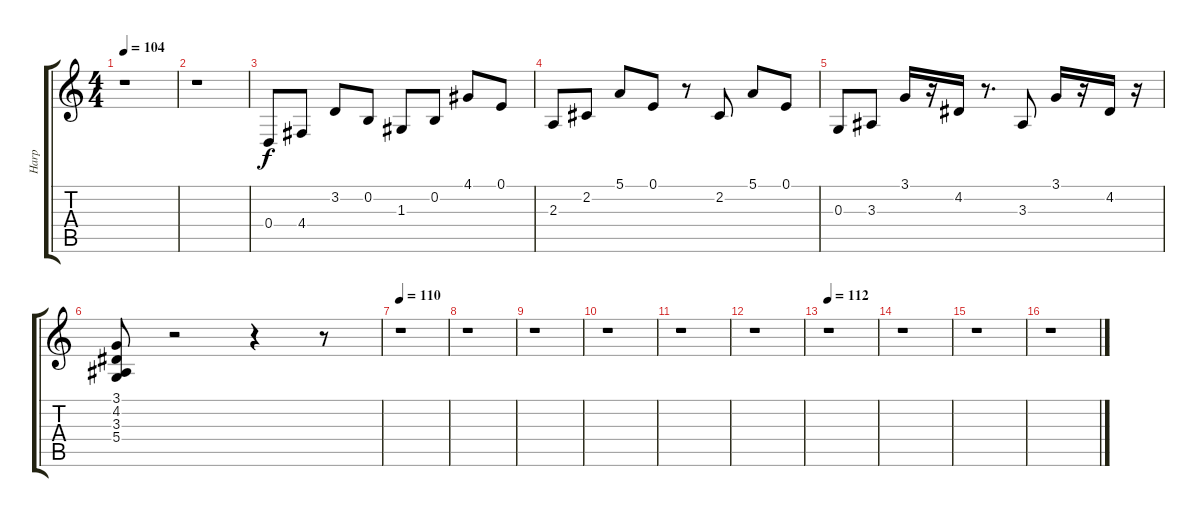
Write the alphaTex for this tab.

\track ("Harp" "Harp") {instrument orchestralharp}
\staff {score tabs}
\tuning (E4 B3 G3 D3 A2 E2) {hide}
\ts (4 4)
\tempo 104
\clef g2
\ks c
r.1{dy f} |
r.1 |
0.4.8 4.4.8 3.2.8 0.2.8 1.3.8 0.2.8 4.1.8 0.1.8 |
2.3.8 2.2.8 5.1.8 0.1.8 r.8 2.2.8 5.1.8 0.1.8 |
0.3.8 3.3.8 3.1.16 r.16 4.2.16 r.8{d} 3.3.8 3.1.16 r.16 4.2.16 r.16 |
(3.1 4.2 3.3 5.4).8 r.2 r.4 r.8 |
\tempo 110
r.1 |
r.1 |
r.1 |
r.1 |
r.1 |
r.1 |
\tempo 112
r.1 |
r.1 |
r.1 |
r.1
